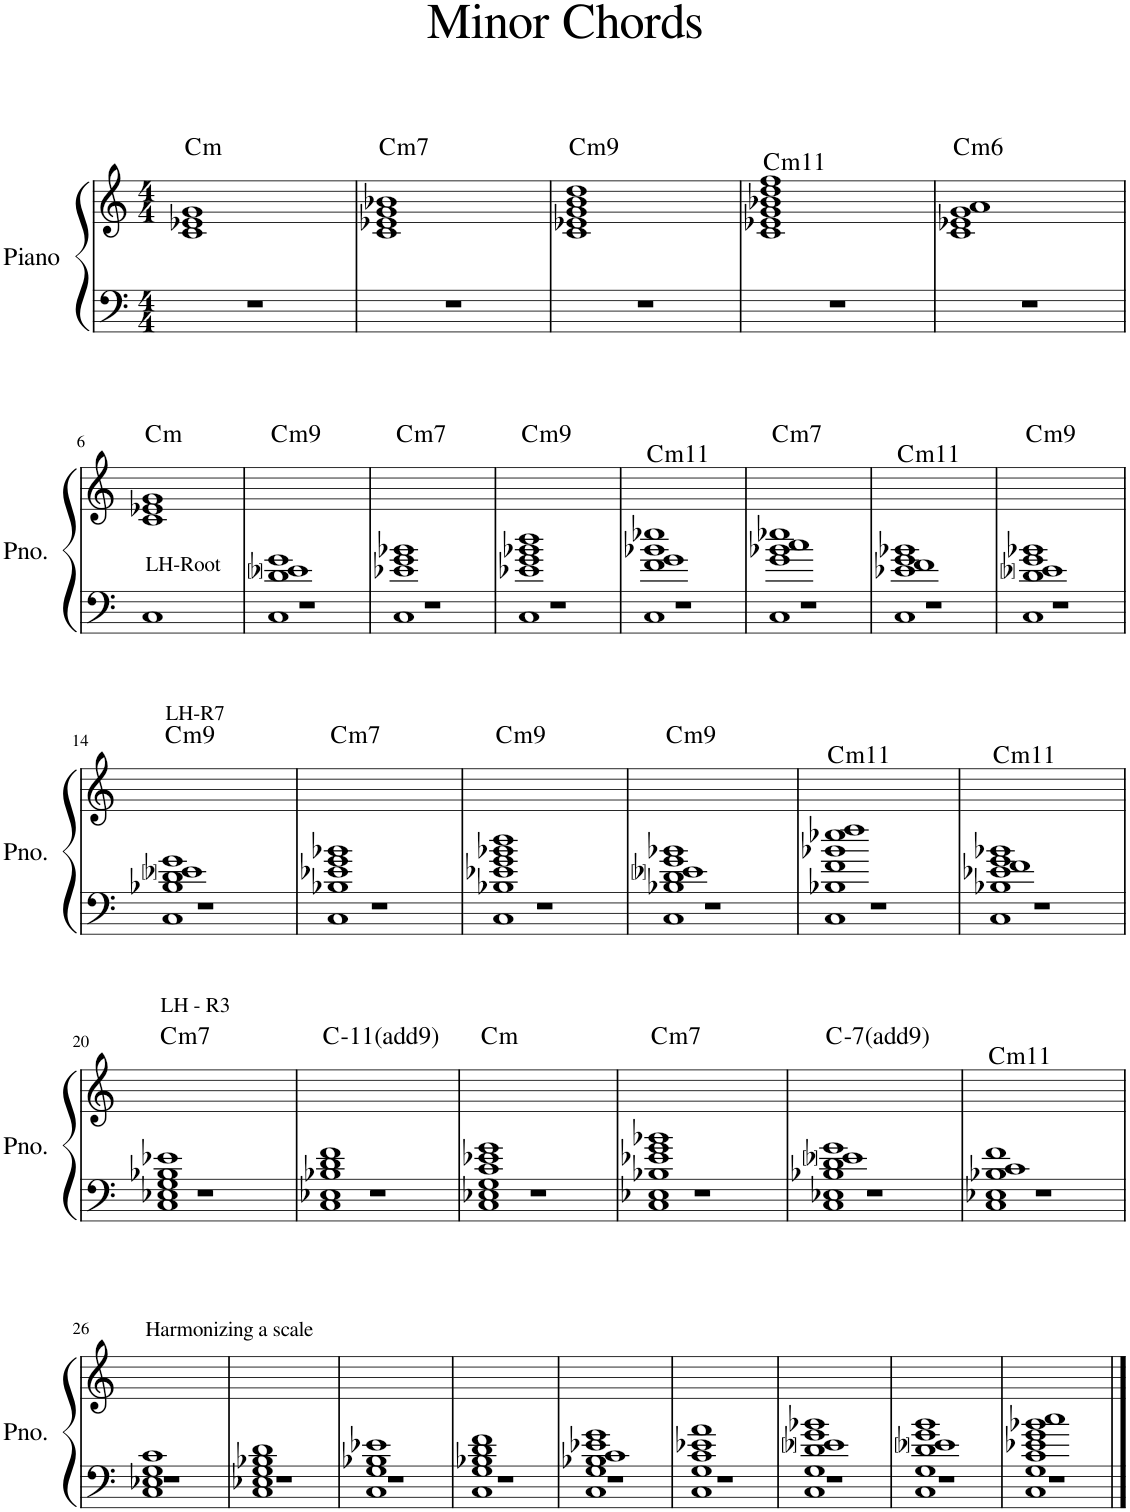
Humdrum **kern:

**kern	**kern	**harte
*part1	*part1	*part1
*staff2	*staff1	*
*I"Piano	*	*
*I'Pno.	*	*
*clefF4	*clefG2	*
*k[]	*k[]	*
*M4/4	*M4/4	*
=1	=1	=1
!	!	!LO:H:kt=m
1r	1c 1e-X 1g	C:min
=2	=2	=2
!	!	!LO:H:kt=m7
1r	1c 1e-X 1g 1b-X	C:min7
=3	=3	=3
!	!	!LO:H:kt=m9
1r	1c 1e-X 1g 1b 1dd	C:min9
=4	=4	=4
!	!	!LO:H:kt=m11
1r	1c 1e-X 1g 1b-X 1dd 1ff	C:min9(11)
=5	=5	=5
!	!	!LO:H:kt=m6
1r	1c 1e-X 1g 1a	C:min6
!!LO:LB:g=z
=6	=6	=6
!LO:TX:a:t=LH-Root	!	!LO:H:kt=m
1C	1c 1e-X 1g	C:min
=7	=7	=7
*^	*	*
!	!	!	!LO:H:kt=m9
1C 1d 1e-j 1g	1r	1ryy	C:min9
=8	=8	=8	=8
!	!	!	!LO:H:kt=m7
1C 1e-X 1g 1b-X	1r	1ryy	C:min7
=9	=9	=9	=9
!	!	!	!LO:H:kt=m9
1C 1e-X 1g 1b-X 1dd	1r	1ryy	C:min9
=10	=10	=10	=10
!	!	!	!LO:H:kt=m11
1C 1f 1g 1b-X 1ee-X	1r	1ryy	C:min9(11)
=11	=11	=11	=11
!	!	!	!LO:H:kt=m7
1C 1g 1b-X 1cc 1ee-X	1r	1ryy	C:min7
=12	=12	=12	=12
!	!	!	!LO:H:kt=m11
1C 1e-X 1f 1g 1b-X	1r	1ryy	C:min9(11)
=13	=13	=13	=13
!	!	!	!LO:H:kt=m9
1C 1d 1e-j 1g 1b-X	1r	1ryy	C:min9
!!LO:LB:g=z
=14	=14	=14	=14
!	!	!LO:TX:a:t=LH-R7	!LO:H:kt=m9
1C 1B-X 1d 1e-j 1g	1r	1ryy	C:min9
=15	=15	=15	=15
!	!	!	!LO:H:kt=m7
1C 1B-X 1e-X 1g 1b-X	1r	1ryy	C:min7
=16	=16	=16	=16
!	!	!	!LO:H:kt=m9
1C 1B-X 1e-X 1g 1b-X 1dd	1r	1ryy	C:min9
=17	=17	=17	=17
!	!	!	!LO:H:kt=m9
1C 1B-X 1d 1e-j 1g 1b-X	1r	1ryy	C:min9
=18	=18	=18	=18
!	!	!	!LO:H:kt=m11
1C 1B-X 1f 1b-X 1ee-X 1ff	1r	1ryy	C:min9(11)
=19	=19	=19	=19
!	!	!	!LO:H:kt=m11
1C 1B-X 1e-X 1f 1g 1b-X	1r	1ryy	C:min9(11)
!!LO:LB:g=z
=20	=20	=20	=20
!	!	!LO:TX:a:t=LH - R3	!LO:H:kt=m7
1C 1E-X 1G 1B-X 1e-X	1r	1ryy	C:min7
=21	=21	=21	=21
!	!	!	!LO:H:kt=11
1C 1E-X 1B-X 1d 1f	1r	1ryy	C:min9(9,11)
=22	=22	=22	=22
!	!	!	!LO:H:kt=m
1C 1E-X 1G 1c 1e-X 1g	1r	1ryy	C:min
=23	=23	=23	=23
!	!	!	!LO:H:kt=m7
1C 1E-X 1B-X 1e-X 1g 1b-X	1r	1ryy	C:min7
=24	=24	=24	=24
!	!	!	!LO:H:kt=7
1C 1E-X 1B-X 1d 1e-j 1g	1r	1ryy	C:min7(9)
=25	=25	=25	=25
!	!	!	!LO:H:kt=m11
1C 1E-X 1B-X 1c 1f	1r	1ryy	C:min9(11)
!!LO:LB:g=z
=26	=26	=26	=26
!	!	!LO:TX:a:t=Harmonizing a scale	!
1C 1E-X 1G 1c	1r	1ryy	.
=27	=27	=27	=27
1C 1E-X 1G 1B-X 1d	1r	1ryy	.
=28	=28	=28	=28
1C 1G 1B-X 1e-X	1r	1ryy	.
=29	=29	=29	=29
1C 1G 1B-X 1d 1f	1r	1ryy	.
=30	=30	=30	=30
1C 1G 1B-X 1c 1e-X 1g	1r	1ryy	.
=31	=31	=31	=31
1C 1G 1c 1e-X 1a	1r	1ryy	.
=32	=32	=32	=32
1C 1G 1d 1e-j 1g 1b-X	1r	1ryy	.
=33	=33	=33	=33
1C 1G 1d 1e-j 1g 1b	1r	1ryy	.
=34	=34	=34	=34
1C 1G 1c 1e-X 1g 1b-X 1cc	1r	1ryy	.
*v	*v	*	*
==	==	==
*-	*-	*-
